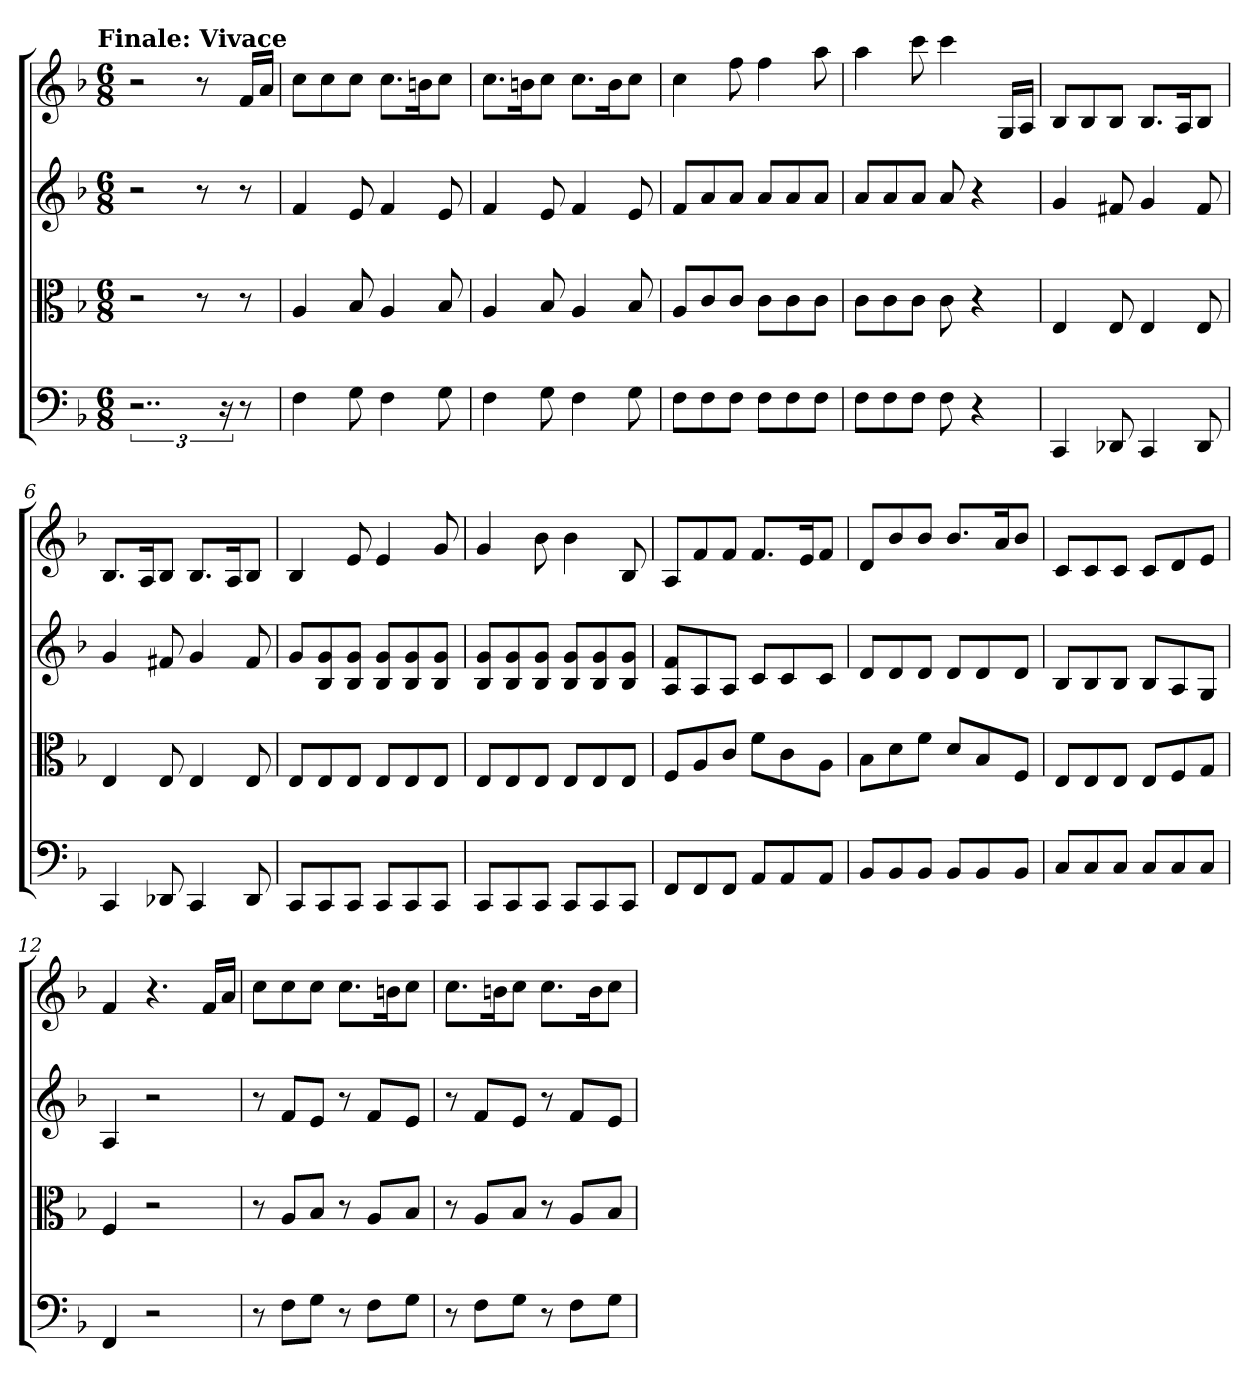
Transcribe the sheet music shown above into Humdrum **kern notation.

**kern	**kern	**kern	**kern
*part4	*part3	*part2	*part1
*staff4	*staff3	*staff2	*staff1
*clefF4	*clefC3	*	*
*k[b-]	*k[b-]	*k[b-]	*k[b-]
*F:	*F:	*F:	*F:
!!LO:TX:omd:t=Finale&colon; Vivace
*M6/8	*M6/8	*M6/8	*M6/8
*MM160	*MM160	*MM160	*MM160
=	=	=	=
3..r	2r	2r	2r
.	8r	8r	8r
24r	.	.	.
8r	8r	8r	16fLL
.	.	.	16aJJ
=1	=1	=1	=1
4F	4A	4f	8ccL
.	.	.	8cc
8G	8B-	8e	8ccJ
4F	4A	4f	8.ccL
.	.	.	16bnK
8G	8B-	8e	8ccJ
=2	=2	=2	=2
4F	4A	4f	8.ccL
.	.	.	16bnK
8G	8B-	8e	8ccJ
4F	4A	4f	8.ccL
.	.	.	16bK
8G	8B-	8e	8ccJ
=3	=3	=3	=3
8F\L	8A/L	8fL	4cc
8F\	8c/	8a	.
8F\J	8c/J	8aJ	8ff
8F\L	8c\L	8aL	4ff
8F\	8c\	8a	.
8F\J	8c\J	8aJ	8aa
=4	=4	=4	=4
8F\L	8c\L	8aL	4aa
8F\	8c\	8a	.
8F\J	8c\J	8aJ	8ccc
8F	8c	8a	4ccc
4r	4r	4r	.
.	.	.	16GLL
.	.	.	16AJJ
=5	=5	=5	=5
4CC	4E	4g	8B-L
.	.	.	8B-
8DD-X	8E	8f#X	8B-J
4CC	4E	4g	8.B-L
.	.	.	16AK
8DD-	8E	8f#	8B-J
=6	=6	=6	=6
4CC	4E	4g	8.B-L
.	.	.	16AK
8DD-X	8E	8f#X	8B-J
4CC	4E	4g	8.B-L
.	.	.	16AK
8DD-	8E	8f#	8B-J
=7	=7	=7	=7
8CC/L	8E/L	8gL	4B-
8CC/	8E/	8B- 8g	.
8CC/J	8E/J	8B- 8gJ	8e
8CC/L	8E/L	8B- 8gL	4e
8CC/	8E/	8B- 8g	.
8CC/J	8E/J	8B- 8gJ	8g
=8	=8	=8	=8
8CC/L	8E/L	8B- 8gL	4g
8CC/	8E/	8B- 8g	.
8CC/J	8E/J	8B- 8gJ	8b-
8CC/L	8E/L	8B- 8gL	4b-
8CC/	8E/	8B- 8g	.
8CC/J	8E/J	8B- 8gJ	8B-
=9	=9	=9	=9
8FF/L	8F/L	8A 8fL	8AL
8FF/	8A/	8A	8f
8FF/J	8c/J	8AJ	8fJ
8AA/L	8f\L	8cL	8.fL
8AA/	8c\	8c	.
.	.	.	16eK
8AA/J	8A\J	8cJ	8fJ
=10	=10	=10	=10
8BB-/L	8B-\L	8dL	8dL
8BB-/	8d\	8d	8b-
8BB-/J	8f\J	8dJ	8b-J
8BB-/L	8d/L	8dL	8.b-L
8BB-/	8B-/	8d	.
.	.	.	16aK
8BB-/J	8F/J	8dJ	8b-J
=11	=11	=11	=11
8C/L	8E/L	8B-L	8cL
8C/	8E/	8B-	8c
8C/J	8E/J	8B-J	8cJ
8C/L	8E/L	8B-L	8cL
8C/	8F/	8A	8d
8C/J	8G/J	8GJ	8eJ
=12	=12	=12	=12
4FF	4F	4A	4f
2r	2r	2r	4.r
.	.	.	16fLL
.	.	.	16aJJ
=13	=13	=13	=13
8r	8r	8r	8ccL
8F\L	8A/L	8fL	8cc
8G\J	8B-/J	8eJ	8ccJ
8r	8r	8r	8.ccL
8F\L	8A/L	8fL	.
.	.	.	16bnK
8G\J	8B-/J	8eJ	8ccJ
=14	=14	=14	=14
8r	8r	8r	8.ccL
8F\L	8A/L	8fL	.
.	.	.	16bnK
8G\J	8B-/J	8eJ	8ccJ
8r	8r	8r	8.ccL
8F\L	8A/L	8fL	.
.	.	.	16bK
8G\J	8B-/J	8eJ	8ccJ
=	=	=	=
*-	*-	*-	*-
